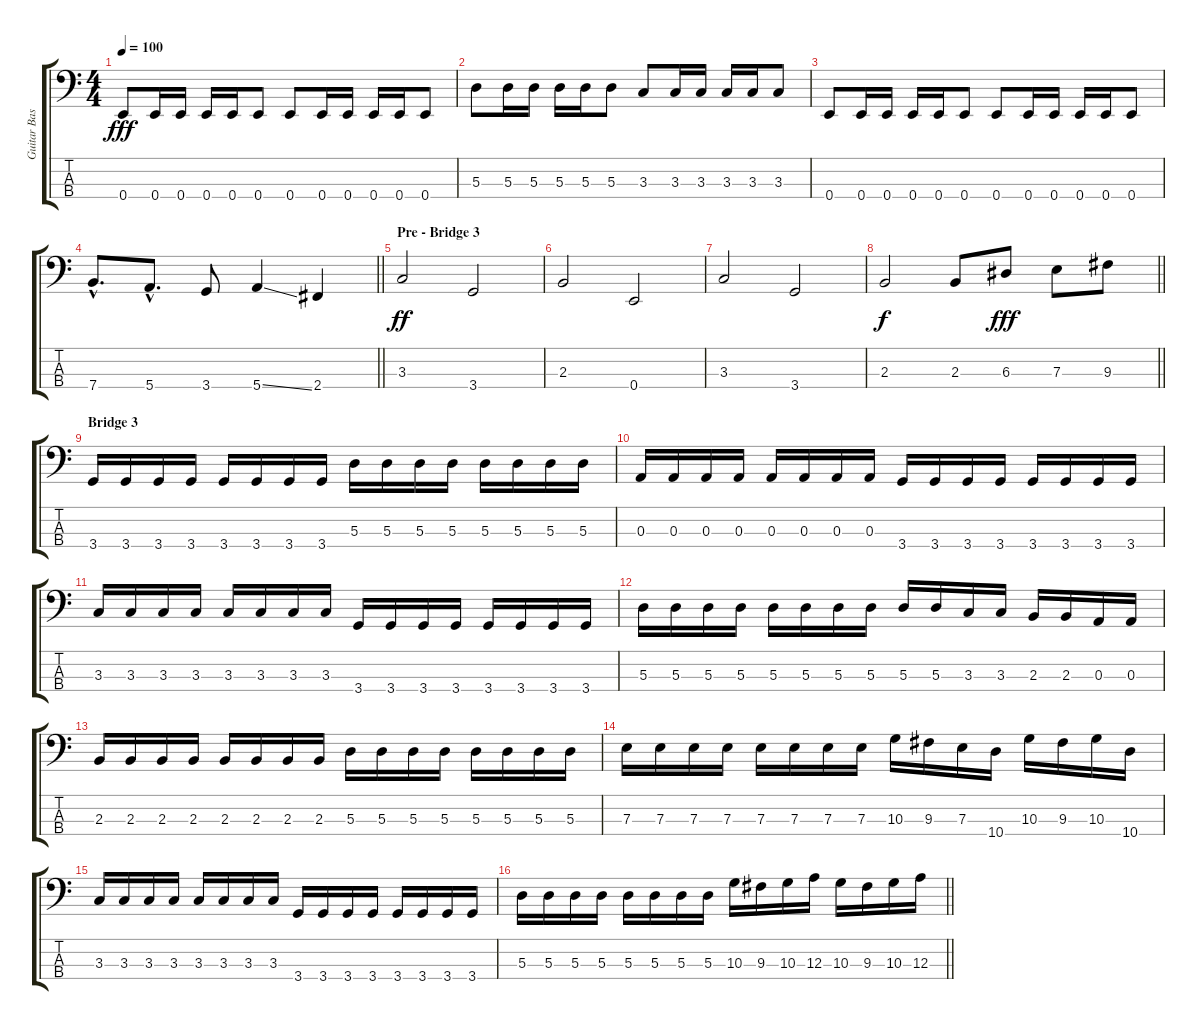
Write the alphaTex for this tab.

\track ("Guitar Bass" "Guitar Bas") {instrument electricbassfinger}
\staff {score tabs}
\tuning (G2 D2 A1 E1) {hide}
\ts (4 4)
\tempo 100
\clef f4
\ks c
0.4.8{dy fff} 0.4.16 0.4.16 0.4.16 0.4.16 0.4.8 0.4.8 0.4.16 0.4.16 0.4.16 0.4.16 0.4.8 |
5.3.8 5.3.16 5.3.16 5.3.16 5.3.16 5.3.8 3.3.8 3.3.16 3.3.16 3.3.16 3.3.16 3.3.8 |
0.4.8 0.4.16 0.4.16 0.4.16 0.4.16 0.4.8 0.4.8 0.4.16 0.4.16 0.4.16 0.4.16 0.4.8 |
\barLineRight lightlight
7.4{hac}.8{d} 5.4{hac}.8{d} 3.4.8 5.4{ss}.4 2.4.4 |
\section ("" "Pre - Bridge 3")
3.3.2{dy ff} 3.4.2 |
2.3.2 0.4.2 |
3.3.2 3.4.2 |
\barLineRight lightlight
2.3.2{dy f} 2.3.8 6.3.8{dy fff} 7.3.8 9.3.8 |
\section ("" "Bridge 3")
3.4.16{volume 16} 3.4.16 3.4.16 3.4.16 3.4.16 3.4.16 3.4.16 3.4.16 5.3.16 5.3.16 5.3.16 5.3.16 5.3.16 5.3.16 5.3.16 5.3.16 |
0.3.16 0.3.16 0.3.16 0.3.16 0.3.16 0.3.16 0.3.16 0.3.16 3.4.16 3.4.16 3.4.16 3.4.16 3.4.16 3.4.16 3.4.16 3.4.16 |
3.3.16 3.3.16 3.3.16 3.3.16 3.3.16 3.3.16 3.3.16 3.3.16 3.4.16 3.4.16 3.4.16 3.4.16 3.4.16 3.4.16 3.4.16 3.4.16 |
5.3.16 5.3.16 5.3.16 5.3.16 5.3.16 5.3.16 5.3.16 5.3.16 5.3.16 5.3.16 3.3.16 3.3.16 2.3.16 2.3.16 0.3.16 0.3.16 |
2.3.16 2.3.16 2.3.16 2.3.16 2.3.16 2.3.16 2.3.16 2.3.16 5.3.16 5.3.16 5.3.16 5.3.16 5.3.16 5.3.16 5.3.16 5.3.16 |
7.3.16 7.3.16 7.3.16 7.3.16 7.3.16 7.3.16 7.3.16 7.3.16 10.3.16 9.3.16 7.3.16 10.4.16 10.3.16 9.3.16 10.3.16 10.4.16 |
3.3.16 3.3.16 3.3.16 3.3.16 3.3.16 3.3.16 3.3.16 3.3.16 3.4.16 3.4.16 3.4.16 3.4.16 3.4.16 3.4.16 3.4.16 3.4.16 |
\barLineRight lightlight
5.3.16 5.3.16 5.3.16 5.3.16 5.3.16 5.3.16 5.3.16 5.3.16 10.3.16 9.3.16 10.3.16 12.3.16 10.3.16 9.3.16 10.3.16 12.3.16
